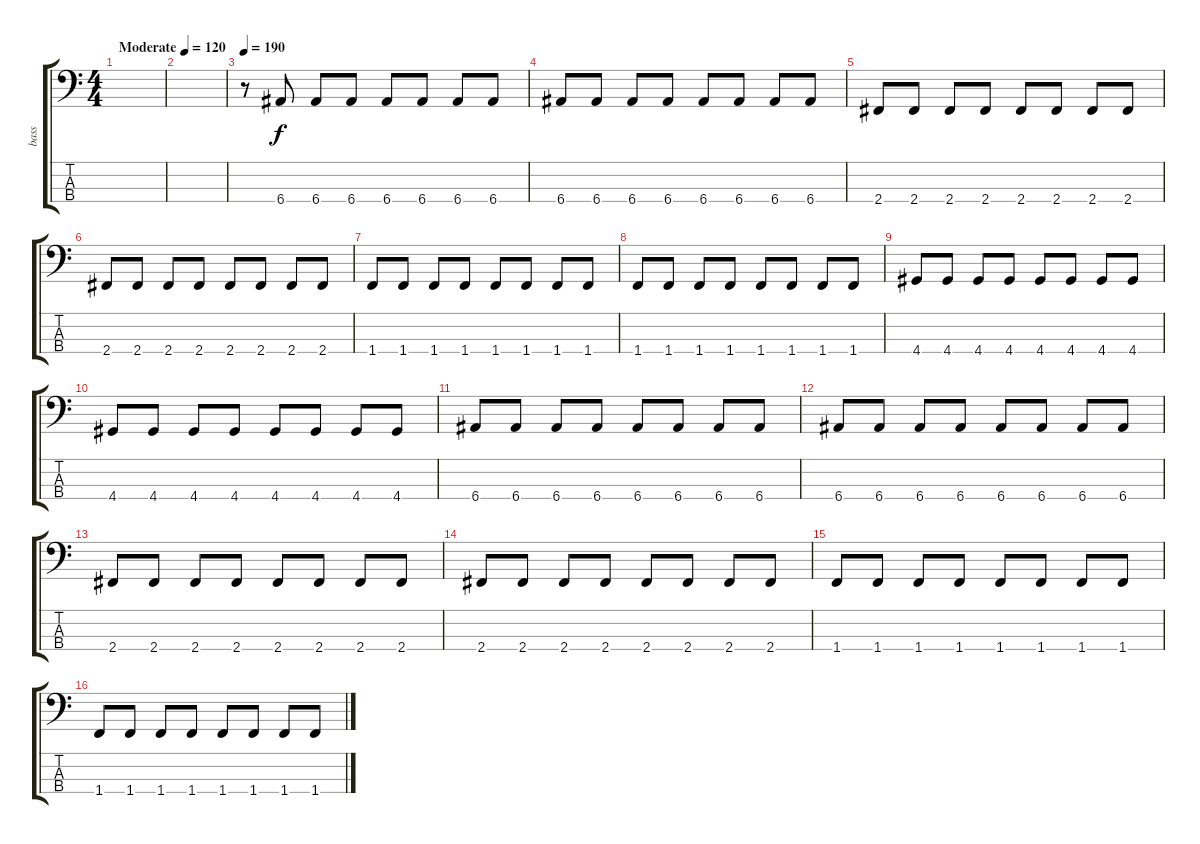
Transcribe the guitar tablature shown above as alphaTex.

\track ("bass" "bass") {instrument electricbassfinger}
\staff {score tabs}
\tuning (G2 D2 A1 E1) {hide}
\ts (4 4)
\tempo (120 "Moderate")
\clef f4
\ks c
|
|
\tempo 190
r.8 6.4.8 6.4.8 6.4.8 6.4.8 6.4.8 6.4.8 6.4.8 |
6.4.8 6.4.8 6.4.8 6.4.8 6.4.8 6.4.8 6.4.8 6.4.8 |
2.4.8 2.4.8 2.4.8 2.4.8 2.4.8 2.4.8 2.4.8 2.4.8 |
2.4.8 2.4.8 2.4.8 2.4.8 2.4.8 2.4.8 2.4.8 2.4.8 |
1.4.8 1.4.8 1.4.8 1.4.8 1.4.8 1.4.8 1.4.8 1.4.8 |
1.4.8 1.4.8 1.4.8 1.4.8 1.4.8 1.4.8 1.4.8 1.4.8 |
4.4.8 4.4.8 4.4.8 4.4.8 4.4.8 4.4.8 4.4.8 4.4.8 |
4.4.8 4.4.8 4.4.8 4.4.8 4.4.8 4.4.8 4.4.8 4.4.8 |
6.4.8 6.4.8 6.4.8 6.4.8 6.4.8 6.4.8 6.4.8 6.4.8 |
6.4.8 6.4.8 6.4.8 6.4.8 6.4.8 6.4.8 6.4.8 6.4.8 |
2.4.8 2.4.8 2.4.8 2.4.8 2.4.8 2.4.8 2.4.8 2.4.8 |
2.4.8 2.4.8 2.4.8 2.4.8 2.4.8 2.4.8 2.4.8 2.4.8 |
1.4.8 1.4.8 1.4.8 1.4.8 1.4.8 1.4.8 1.4.8 1.4.8 |
1.4.8 1.4.8 1.4.8 1.4.8 1.4.8 1.4.8 1.4.8 1.4.8
